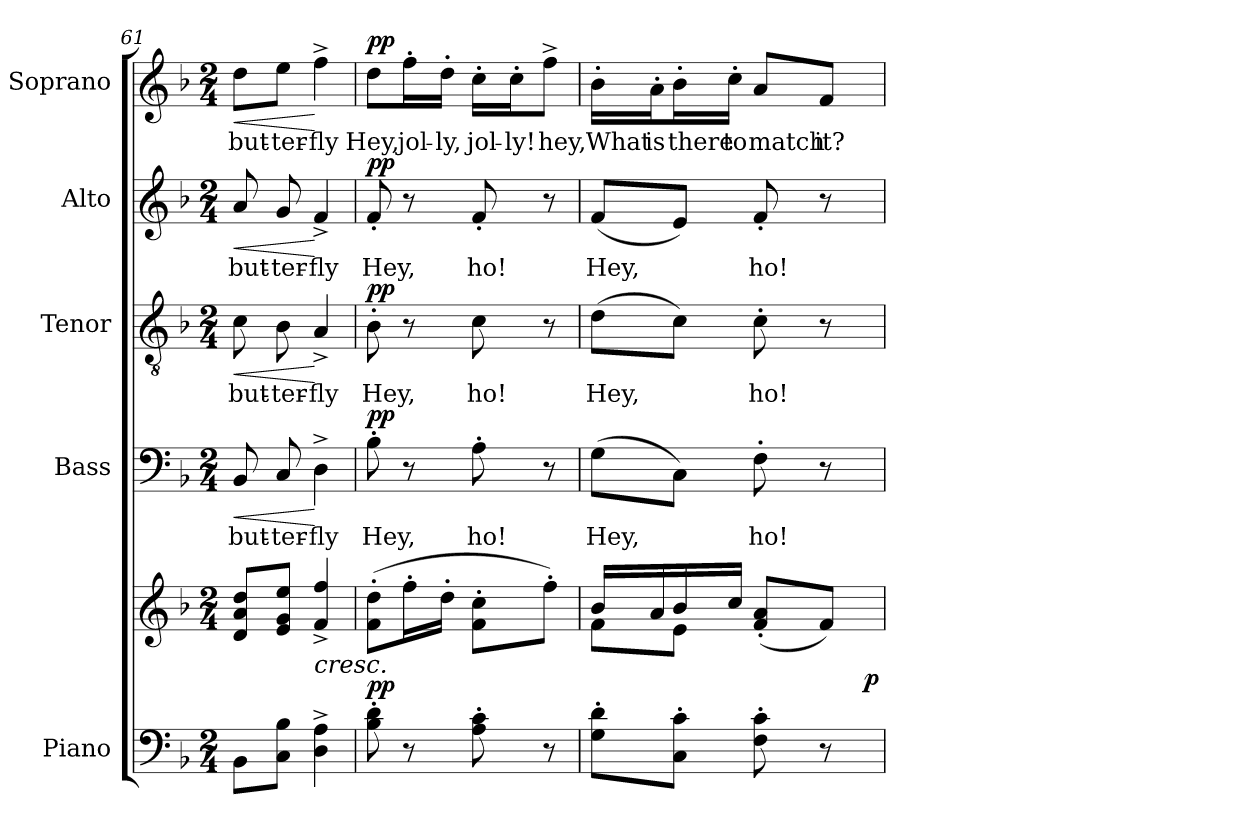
**kern	**kern	**dynam	**kern	**text	**dynam	**kern	**text	**dynam	**kern	**text	**dynam	**kern	**text	**dynam
*part5	*part5	*part5	*part4	*part4	*part4	*part3	*part3	*part3	*part2	*part2	*part2	*part1	*part1	*part1
*staff6	*staff5	*staff5/6	*staff4	*staff4	*staff4	*staff3	*staff3	*staff3	*staff2	*staff2	*staff2	*staff1	*staff1	*staff1
*I"Piano	*	*	*I"Bass	*	*	*I"Tenor	*	*	*I"Alto	*	*	*I"Soprano	*	*
*I'Pno.	*	*	*I'B.	*	*	*I'T.	*	*	*I'A.	*	*	*I'S.	*	*
!!LO:PB:g=z
*clefF4	*clefG2	*	*clefF4	*	*	*clefGv2	*	*	*clefG2	*	*	*clefG2	*	*
*	*	*	*	*	*	*ITrd7c12	*	*	*	*	*	*	*	*
*k[b-]	*k[b-]	*	*k[b-]	*	*	*k[b-]	*	*	*k[b-]	*	*	*k[b-]	*	*
*F:	*F:	*	*F:	*	*	*F:	*	*	*F:	*	*	*F:	*	*
*M2/4	*M2/4	*	*M2/4	*	*	*M2/4	*	*	*M2/4	*	*	*M2/4	*	*
=61	=61	=61	=61	=61	=61	=61	=61	=61	=61	=61	=61	=61	=61	=61
!	!	!	!	!LO:LY:b:color=#000000	!LO:HP:b	!	!	!	!	!	!	!	!	!
!	!	!	!	!	!	!	!LO:LY:b:color=#000000	!LO:HP:b	!	!	!	!	!	!
!	!	!	!	!	!	!	!	!	!	!LO:LY:b:color=#000000	!LO:HP:b	!	!	!
!	!	!	!	!	!	!	!	!	!	!	!	!	!LO:LY:b:color=#000000	!LO:HP:b
8BB-i\L	8di/ 8ai 8ddiL	.	8BB-i/	but-	<	8Ci\	but-	<	8ai/	but-	<	8ddi\L	but-	<
!	!	!	!	!LO:LY:b:color=#000000	!	!	!	!	!	!	!	!	!	!
!	!	!	!	!	!	!	!LO:LY:b:color=#000000	!	!	!	!	!	!	!
!	!	!	!	!	!	!	!	!	!	!LO:LY:b:color=#000000	!	!	!	!
!	!	!	!	!	!	!	!	!	!	!	!	!	!LO:LY:b:color=#000000	!
8Ci\ 8B-iJ	8ei/ 8gi 8eeiJ	[	8Ci/	-ter-	.	8BB-i\	-ter-	.	8gi/	-ter-	.	8eei\J	-ter-	.
!	!	!LO:HP:b	!	!	!	!	!	!	!	!	!	!	!	!
!	!	!	!	!LO:LY:b:color=#000000	!	!	!	!	!	!	!	!	!	!
!	!	!	!	!	!	!	!LO:LY:b:color=#000000	!	!	!	!	!	!	!
!	!	!	!	!	!	!	!	!	!	!LO:LY:b:color=#000000	!	!	!	!
!	!	!	!	!	!	!	!	!	!	!	!	!	!LO:LY:b:color=#000000	!
4Di\^ 4Ai^	4fi/^ 4ffi^	<	4D^i\	-fly	[	4AA^i/	-fly	[	4f^i/	-fly	[	4ff^i\	-fly	[
=62	=62	=62	=62	=62	=62	=62	=62	=62	=62	=62	=62	=62	=62	=62
!	!	!	!	!LO:LY:b:color=#000000	!	!	!	!	!	!	!	!	!	!
!	!	!	!	!	!	!	!LO:LY:b:color=#000000	!	!	!	!	!	!	!
!	!	!	!	!	!	!	!	!	!	!LO:LY:b:color=#000000	!	!	!	!
!	!	!	!	!	!	!	!	!	!	!	!	!	!LO:LY:b:color=#000000	!
8B-i\' 8di'	(8fi\' 8ddi'L	pp	8B-'i\	Hey,	pp	8BB-'i\	Hey,	pp	8f'i/	Hey,	pp	8ddi\L	Hey,	pp
!	!	!	!	!	!	!	!	!	!	!	!	!	!LO:LY:b:color=#000000	!
8r	16ff'i\L	.	8r	.	.	8r	.	.	8r	.	.	16ff'i\L	jol-	.
!	!	!	!	!	!	!	!	!	!	!	!	!	!LO:LY:b:color=#000000	!
.	16dd'i\JJ	.	.	.	.	.	.	.	.	.	.	16dd'i\JJ	-ly,	.
!	!	!	!	!LO:LY:b:color=#000000	!	!	!	!	!	!	!	!	!	!
!	!	!	!	!	!	!	!LO:LY:b:color=#000000	!	!	!	!	!	!	!
!	!	!	!	!	!	!	!	!	!	!LO:LY:b:color=#000000	!	!	!	!
!	!	!	!	!	!	!	!	!	!	!	!	!	!LO:LY:b:color=#000000	!
8Ai\' 8ci'	8fi\' 8cci'L	.	8A'i\	ho!	.	8Ci\	ho!	.	8f'i/	ho!	.	16cc'i\LL	jol-	.
!	!	!	!	!	!	!	!	!	!	!	!	!	!LO:LY:b:color=#000000	!
.	.	.	.	.	.	.	.	.	.	.	.	16cc'i\J	-ly!	.
!	!	!	!	!	!	!	!	!	!	!	!	!	!LO:LY:b:color=#000000	!
8r	8ff'i\J)	.	8r	.	.	8r	.	.	8r	.	.	8ff^i\J	hey,	.
=63	=63	=63	=63	=63	=63	=63	=63	=63	=63	=63	=63	=63	=63	=63
*	*^	*	*	*	*	*	*	*	*	*	*	*	*	*
!	!	!	!	!	!LO:LY:b:color=#000000	!	!	!	!	!	!	!	!	!	!
!	!	!	!	!	!	!	!	!LO:LY:b:color=#000000	!	!	!	!	!	!	!
!	!	!	!	!	!	!	!	!	!	!	!LO:LY:b:color=#000000	!	!	!	!
!	!	!	!	!	!	!	!	!	!	!	!	!	!	!LO:LY:b:color=#000000	!
*	*	*^	*	*	*	*	*	*	*	*	*	*	*	*	*
8Gi\' 8di'L	16b-i/LL	8fi\L	4ryy	.	(8Gi\L	Hey,	.	(8Di\L	Hey,	.	(8fi/L	Hey,	.	16b-'i\LL	What	.
!	!	!	!	!	!	!	!	!	!	!	!	!	!	!	!LO:LY:b:color=#000000	!
.	16ai/	.	.	.	.	.	.	.	.	.	.	.	.	16a'i\J	is	.
!	!	!	!	!	!	!	!	!	!	!	!	!	!	!	!LO:LY:b:color=#000000	!
8Ci\' 8ci'J	16b-i/	8ei\J	.	.	8Ci\J)	.	.	8Ci\J)	.	.	8ei/J)	.	.	16b-'i\L	there	.
!	!	!	!	!	!	!	!	!	!	!	!	!	!	!	!LO:LY:b:color=#000000	!
.	16cci/JJ	.	.	.	.	.	.	.	.	.	.	.	.	16cc'i\JJ	to	.
!	!	!	!	!	!	!LO:LY:b:color=#000000	!	!	!	!	!	!	!	!	!	!
!	!	!	!	!	!	!	!	!	!LO:LY:b:color=#000000	!	!	!	!	!	!	!
!	!	!	!	!	!	!	!	!	!	!	!	!LO:LY:b:color=#000000	!	!	!	!
!	!	!	!	!	!	!	!	!	!	!	!	!	!	!	!LO:LY:b:color=#000000	!
8Fi\' 8ci'	(8fi/' 8ai'L	4ryy	8ryy	.	8F'i\	ho!	.	8C'i\	ho!	.	8f'i/	ho!	.	8ai/L	match	.
!	!	!	!	!	!	!	!	!	!	!	!	!	!	!	!LO:LY:b:color=#000000	!
8r	8fi/J)	.	16ryy	.	8r	.	.	8r	.	.	8r	.	.	8fi/J	it?	.
.	.	.	32ryy	.	.	.	.	.	.	.	.	.	.	.	.	.
.	.	.	64ryy	.	.	.	.	.	.	.	.	.	.	.	.	.
.	.	.	128...ryy	.	.	.	.	.	.	.	.	.	.	.	.	.
.	.	.	1024ryy	p	.	.	.	.	.	.	.	.	.	.	.	.
*	*v	*v	*v	*	*	*	*	*	*	*	*	*	*	*	*	*
=	=	=	=	=	=	=	=	=	=	=	=	=	=	=
*-	*-	*-	*-	*-	*-	*-	*-	*-	*-	*-	*-	*-	*-	*-
